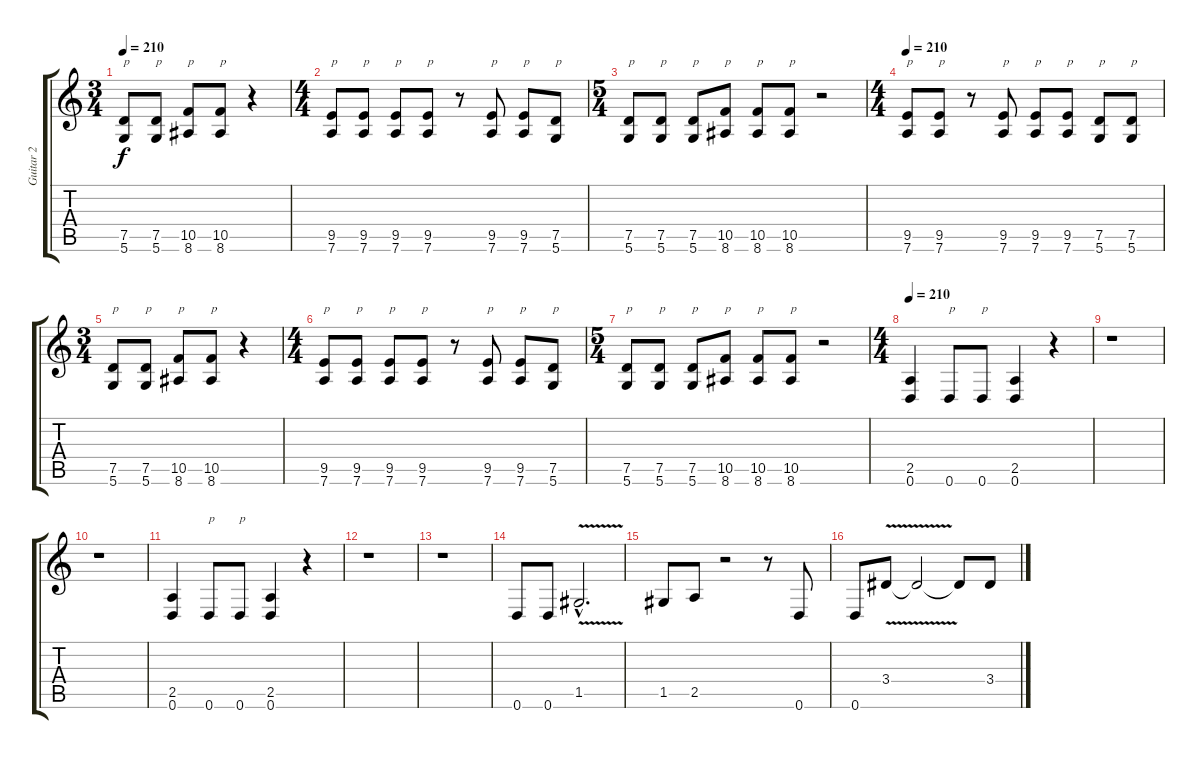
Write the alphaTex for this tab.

\track ("Guitar 2" "Guitar 2") {instrument distortionguitar}
\staff {score tabs}
\tuning (D4 A3 F3 C3 G2 D2) {hide}
\ts (3 4)
\tempo 210
\clef g2
\ks c
(7.5 5.6).8{txt "p" dy f} (7.5 5.6).8{txt "p"} (10.5 8.6).8{txt "p"} (10.5 8.6).8{txt "p"} r.4 |
\ts (4 4)
(9.5 7.6).8{txt "p"} (9.5 7.6).8{txt "p"} (9.5 7.6).8{txt "p"} (9.5 7.6).8{txt "p"} r.8 (9.5 7.6).8{txt "p"} (9.5 7.6).8{txt "p"} (7.5 5.6).8{txt "p"} |
\ts (5 4)
(7.5 5.6).8{txt "p"} (7.5 5.6).8{txt "p"} (7.5 5.6).8{txt "p"} (10.5 8.6).8{txt "p"} (10.5 8.6).8{txt "p"} (10.5 8.6).8{txt "p"} r.2 |
\ts (4 4)
\tempo 210
(9.5 7.6).8{txt "p"} (9.5 7.6).8{txt "p"} r.8 (9.5 7.6).8{txt "p"} (9.5 7.6).8{txt "p"} (9.5 7.6).8{txt "p"} (7.5 5.6).8{txt "p"} (7.5 5.6).8{txt "p"} |
\ts (3 4)
(7.5 5.6).8{txt "p"} (7.5 5.6).8{txt "p"} (10.5 8.6).8{txt "p"} (10.5 8.6).8{txt "p"} r.4 |
\ts (4 4)
(9.5 7.6).8{txt "p"} (9.5 7.6).8{txt "p"} (9.5 7.6).8{txt "p"} (9.5 7.6).8{txt "p"} r.8 (9.5 7.6).8{txt "p"} (9.5 7.6).8{txt "p"} (7.5 5.6).8{txt "p"} |
\ts (5 4)
(7.5 5.6).8{txt "p"} (7.5 5.6).8{txt "p"} (7.5 5.6).8{txt "p"} (10.5 8.6).8{txt "p"} (10.5 8.6).8{txt "p"} (10.5 8.6).8{txt "p"} r.2 |
\ts (4 4)
\tempo 210
(2.5 0.6).4 0.6.8{txt "p"} 0.6.8{txt "p"} (2.5 0.6).4 r.4 |
r.1 |
r.1 |
(2.5 0.6).4 0.6.8{txt "p"} 0.6.8{txt "p"} (2.5 0.6).4 r.4 |
r.1 |
r.1 |
0.6.8 0.6.8 1.5{v hac}.2{d} |
1.5.8 2.5.8 r.2 r.8 0.6.8 |
0.6.8 3.4{v}.8 3.4{t}.2 3.4{t}.8 3.4.8
